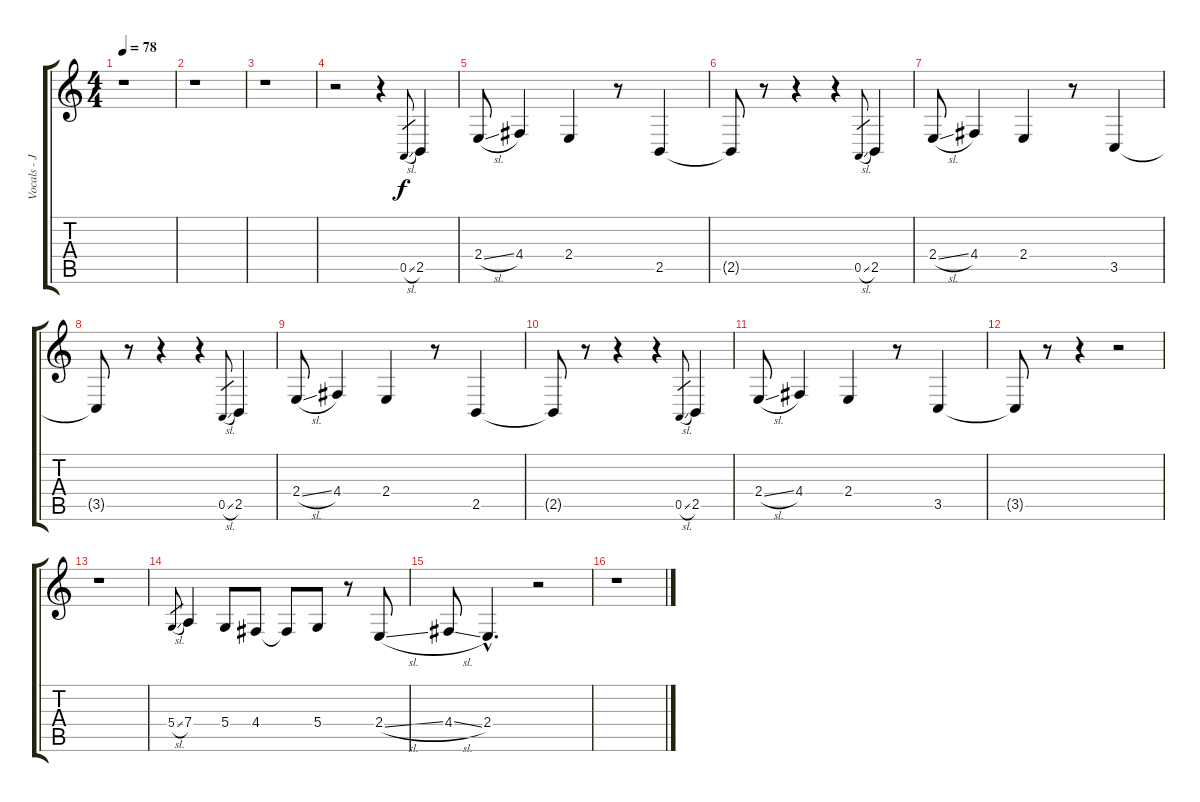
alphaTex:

\track ("Vocals - Jeff Martin" "Vocals - J") {instrument ocarina}
\staff {score tabs}
\tuning (E4 B3 G3 D3 A2 E2) {hide}
\ts (4 4)
\tempo 78
\clef g2
\ks c
r.1{dy f instrument ocarina} |
r.1 |
r.1 |
r.2 r.4 0.5{sl}.8{gr} 2.5.4 |
2.4{sl}.8 4.4.4 2.4.4 r.8 2.5.4 |
2.5{t}.8 r.8 r.4 r.4 0.5{sl}.8{gr} 2.5.4 |
2.4{sl}.8 4.4.4 2.4.4 r.8 3.5.4 |
3.5{t}.8 r.8 r.4 r.4 0.5{sl}.8{gr} 2.5.4 |
2.4{sl}.8 4.4.4 2.4.4 r.8 2.5.4 |
2.5{t}.8 r.8 r.4 r.4 0.5{sl}.8{gr} 2.5.4 |
2.4{sl}.8 4.4.4 2.4.4 r.8 3.5.4 |
3.5{t}.8 r.8 r.4 r.2 |
r.1 |
5.4{sl}.8{gr} 7.4.4 5.4.8 4.4.8 4.4{t}.8 5.4.8 r.8 2.4{sl}.8 |
4.4{sl}.8 2.4{hac}.4{d} r.2 |
r.1
